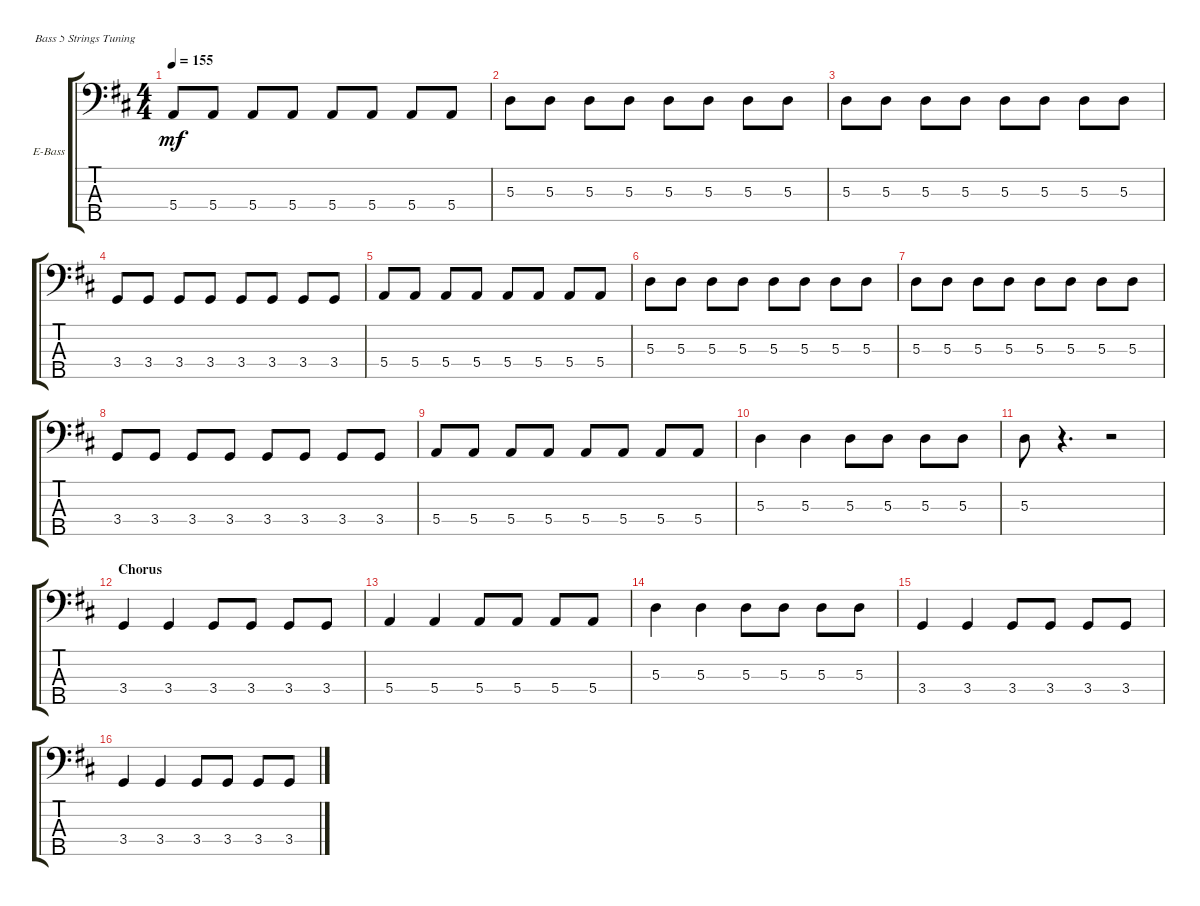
\defaultSystemsLayout 4
\bracketExtendMode groupsimilarinstruments
\firstSystemTrackNameOrientation horizontal
\otherSystemsTrackNameOrientation horizontal
\track ("Electric Bass (Andera Kjølholm)" "E-Bass") {instrument electricbassfinger}
\staff {score tabs}
\tuning (G2 D2 A1 E1 B0)
\ts (4 4)
\tempo 155
\clef f4
\ks d
5.4.8{dy mf} 5.4.8 5.4.8 5.4.8 5.4.8 5.4.8 5.4.8 5.4.8 |
5.3.8 5.3.8 5.3.8 5.3.8 5.3.8 5.3.8 5.3.8 5.3.8 |
5.3.8 5.3.8 5.3.8 5.3.8 5.3.8 5.3.8 5.3.8 5.3.8 |
3.4.8 3.4.8 3.4.8 3.4.8 3.4.8 3.4.8 3.4.8 3.4.8 |
5.4.8 5.4.8 5.4.8 5.4.8 5.4.8 5.4.8 5.4.8 5.4.8 |
5.3.8 5.3.8 5.3.8 5.3.8 5.3.8 5.3.8 5.3.8 5.3.8 |
5.3.8 5.3.8 5.3.8 5.3.8 5.3.8 5.3.8 5.3.8 5.3.8 |
3.4.8 3.4.8 3.4.8 3.4.8 3.4.8 3.4.8 3.4.8 3.4.8 |
5.4.8 5.4.8 5.4.8 5.4.8 5.4.8 5.4.8 5.4.8 5.4.8 |
5.3.4 5.3.4 5.3.8 5.3.8 5.3.8 5.3.8 |
5.3.8 r.4{d} r.2 |
\section ("" "Chorus")
3.4.4 3.4.4 3.4.8 3.4.8 3.4.8 3.4.8 |
5.4.4 5.4.4 5.4.8 5.4.8 5.4.8 5.4.8 |
5.3.4 5.3.4 5.3.8 5.3.8 5.3.8 5.3.8 |
3.4.4 3.4.4 3.4.8 3.4.8 3.4.8 3.4.8 |
3.4.4 3.4.4 3.4.8 3.4.8 3.4.8 3.4.8
